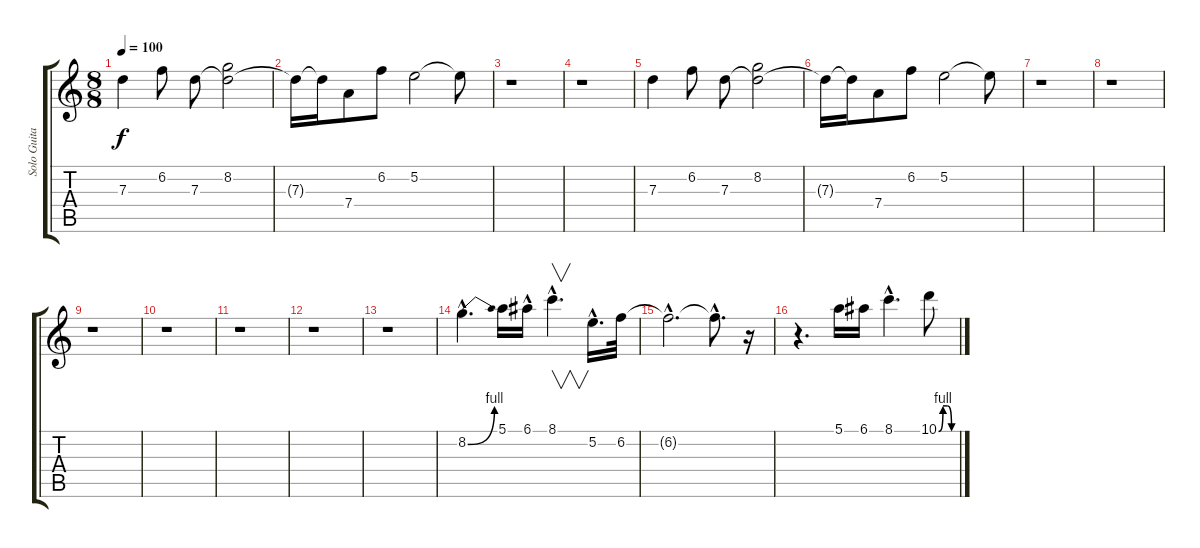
\track ("Solo Guitar" "Solo Guita") {instrument electricguitarjazz}
\staff {score tabs}
\tuning (E4 B3 G3 D3 A2 E2) {hide}
\ts (8 8)
\tempo 100
\clef g2
\ks c
7.3.4{dy f} 6.2.8 7.3.8 (8.2 7.3{t}).2 |
7.3{t}.16 7.3{t}.16 7.4.8 6.2.8 5.2.2 5.2{t}.8 |
r.1 |
r.1 |
7.3.4 6.2.8 7.3.8 (8.2 7.3{t}).2 |
7.3{t}.16 7.3{t}.16 7.4.8 6.2.8 5.2.2 5.2{t}.8 |
r.1 |
r.1 |
r.1 |
r.1 |
r.1 |
r.1 |
r.1 |
8.2{be (bend 0 0 60 4) hac}.4{d} 5.1.16 6.1{hac}.16 8.1{hac}.4{v d} 5.2{hac}.16{d} 6.2.32 |
6.2{hac t}.2{d} 6.2{hac t}.8{d} r.16 |
r.4{d} 5.1.16 6.1.16 8.1{hac}.4{d} 10.1{be (custom 0 0 15 4 30 4 45 0 60 0)}.8
